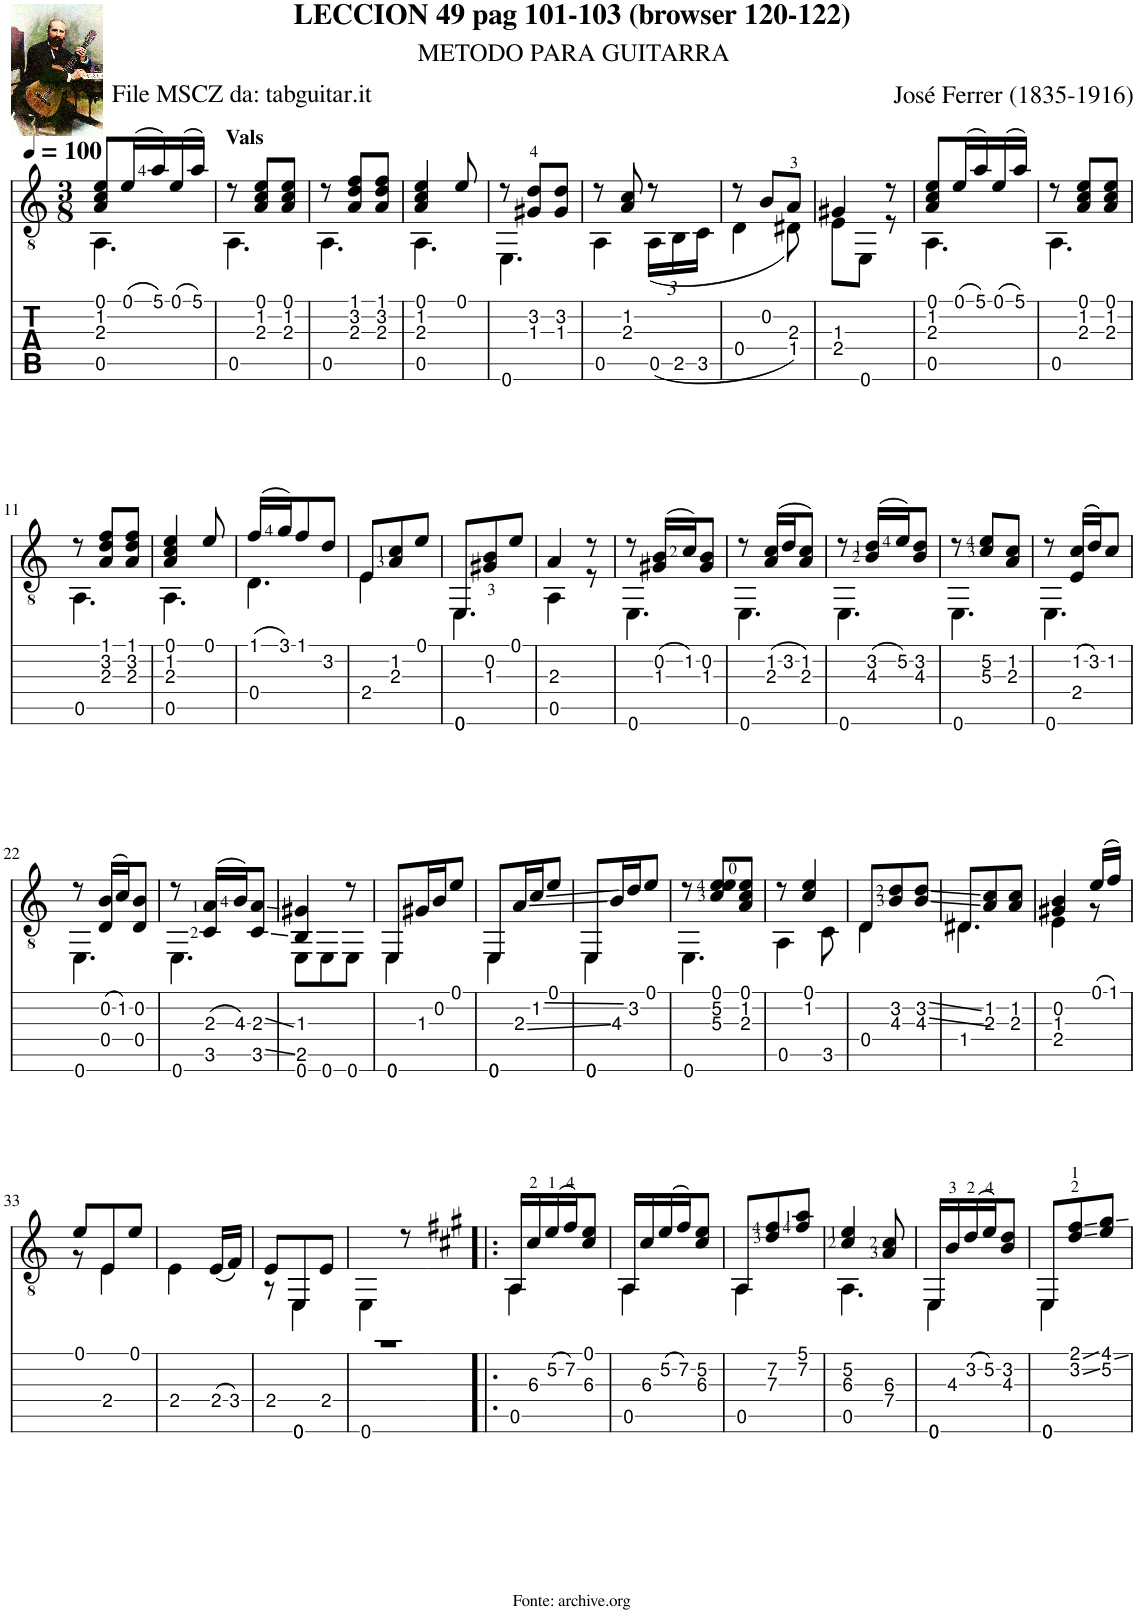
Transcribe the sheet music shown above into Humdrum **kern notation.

**kern	**kern
*part1	*part1
*staff2	*staff1
*I"Guitar	*
*I'Guit.	*
*stria6	*
*	*clefGv2
*k[]	*k[]
*M3/8	*M3/8
*MM100	*MM100
=1	=1
*^	*^
8A\ 8c\ 8e\L	4.AA	8A/ 8c/ 8e/L	4.AA\
16eL	.	(16e/L	.
16a	.	16a/)	.
16e	.	(16e/	.
16aJJ	.	16a/JJ)	.
=2	=2	=2	=2
!	!	!LO:TX:a:B:t=Vals	!
8r	4.AA	8r	4.AA\
8A\ 8c\ 8e\L	.	8A/ 8c/ 8e/L	.
8A\ 8c\ 8e\J	.	8A/ 8c/ 8e/J	.
=3	=3	=3	=3
8r	4.AA	8r	4.AA\
8A\ 8d\ 8f\L	.	8A/ 8d/ 8f/L	.
8A\ 8d\ 8f\J	.	8A/ 8d/ 8f/J	.
=4	=4	=4	=4
4A 4c 4e	4.AA	4A/ 4c/ 4e/	4.AA\
8e	.	8e/	.
=5	=5	=5	=5
8r	4.EE	8r	4.EE\
8G#\ 8d\L	.	8G#X/ 8d/L	.
8G#\ 8d\J	.	8G#/ 8d/J	.
=6	=6	=6	=6
8r	4AA	8r	4AA\
8A 8c	.	8A/ 8c/	.
*	*Xbrackettup	*	*Xbrackettup
8r	24AALL	8r	(24AA\LL
.	24BB	.	24BB\
.	24CJJ	.	24C\JJ
=7	=7	=7	=7
8r	4D	8r	4D\
8BL	.	8B/L	.
8AJ	8D#	8A/J	8D#X\)
=8	=8	=8	=8
4G#	8EL	4G#X/	8E\L
.	8EEJ	.	8EE\J
8r	8r	8r	8r
=9	=9	=9	=9
8A\ 8c\ 8e\L	4.AA	8A/ 8c/ 8e/L	4.AA\
16eL	.	(16e/L	.
16a	.	16a/)	.
16e	.	(16e/	.
16aJJ	.	16a/JJ)	.
=10	=10	=10	=10
8r	4.AA	8r	4.AA\
8A\ 8c\ 8e\L	.	8A/ 8c/ 8e/L	.
8A\ 8c\ 8e\J	.	8A/ 8c/ 8e/J	.
!!LO:LB:g=z	!!
=11	=11	=11	=11
8r	4.AA	8r	4.AA\
8A\ 8d\ 8f\L	.	8A/ 8d/ 8f/L	.
8A\ 8d\ 8f\J	.	8A/ 8d/ 8f/J	.
=12	=12	=12	=12
4A 4c 4e	4.AA	4A/ 4c/ 4e/	4.AA\
8e	.	8e/	.
=13	=13	=13	=13
16fLL	4.D	(16f/LL	4.D\
16gJ	.	16g/J)	.
8f	.	8f/	.
8dJ	.	8d/J	.
=14	=14	=14	=14
8EL	4.E	8E/L	4.E\
8A\ 8c\	.	8A/ 8c/	.
8eJ	.	8e/J	.
=15	=15	=15	=15
8EEL	4.EE	8EE/L	4.EE\
8G#\ 8B\	.	8G#X/ 8B/	.
8eJ	.	8e/J	.
=16	=16	=16	=16
4A	4AA	4A/	4AA\
8r	8r	8r	8r
=17	=17	=17	=17
8r	4.EE	8r	4.EE\
16G#\ 16B\LL	.	(16G#X/ 16B/LL	.
16cJ	.	16c/J)	.
8G#\ 8B\J	.	8G#/ 8B/J	.
=18	=18	=18	=18
8r	4.EE	8r	4.EE\
16A\ 16c\LL	.	(16A/ 16c/LL	.
16dJ	.	16d/J	.
8A\ 8c\J	.	8A/ 8c/J)	.
=19	=19	=19	=19
8r	4.EE	8r	4.EE\
16B\ 16d\LL	.	(16B/ 16d/LL	.
16eJ	.	16e/J)	.
8B\ 8d\J	.	8B/ 8d/J	.
=20	=20	=20	=20
8r	4.EE	8r	4.EE\
8c\ 8e\L	.	8c/ 8e/L	.
8A\ 8c\J	.	8A/ 8c/J	.
=21	=21	=21	=21
8r	4.EE	8r	4.EE\
16E\ 16c\LL	.	(16E/ 16c/LL	.
16dJ	.	16d/J)	.
8cJ	.	8c/J	.
!!LO:LB:g=z	!!
=22	=22	=22	=22
8r	4.EE	8r	4.EE\
16D\ 16B\LL	.	(16D/ 16B/LL	.
16cJ	.	16c/J)	.
8D\ 8B\J	.	8D/ 8B/J	.
=23	=23	=23	=23
8r	4.EE	8r	4.EE\
16C\ 16A\LL	.	(16C/ 16A/LL	.
16BJ	.	16B/J)	.
8C\ 8A\J	.	8C/ 8A/J	.
=24	=24	=24	=24
4BB 4G#	8EEL	4BB/ 4G#X/	8EE\L
.	8EE	.	8EE\
8r	8EEJ	8r	8EE\J
=25	=25	=25	=25
8EEL	4.EE	8EE/L	4.EE\
16G#L	.	16G#X/L	.
16BJ	.	16B/J	.
8eJ	.	8e/J	.
=26	=26	=26	=26
8EEL	4.EE	8EE/L	4.EE\
16AL	.	16A/L	.
16cJ	.	16c/J	.
8eJ	.	8e/J	.
=27	=27	=27	=27
8EEL	4.EE	8EE/L	4.EE\
16BL	.	16B/L	.
16dJ	.	16d/J	.
8eJ	.	8e/J	.
=28	=28	=28	=28
8r	4.EE	8r	4.EE\
8c\ 8e\ 8e\L	.	8c/ 8e/ 8e/L	.
8A\ 8c\ 8e\J	.	8A/ 8c/ 8e/J	.
=29	=29	=29	=29
8r	4AA	8r	4AA\
4c 4e	.	4c/ 4e/	.
.	8C	.	8C\
=30	=30	=30	=30
8DL	4.D	8D/L	4.D\
8B\ 8d\	.	8B/ 8d/	.
8B\ 8d\J	.	8B/ 8d/J	.
=31	=31	=31	=31
8D#L	4.D#	8D#X/L	4.D#\
8A\ 8c\	.	8A/ 8c/	.
8A\ 8c\J	.	8A/ 8c/J	.
=32	=32	=32	=32
4G# 4B	4E	4G#X/ 4B/	4E\
16eLL	8r	(16e/LL	8r
16fJJ	.	16f/JJ)	.
!!LO:LB:g=z	!!
=33	=33	=33	=33
8eL	8r	8e/L	8r
8E	4E	8E/	4E\
8eJ	.	8e/J	.
*v	*v	*	*
*	*v	*v
=34	=34
4E	4E\
16ELL	(16E/LL
16FJJ	16F/JJ)
=35	=35
*^	*^
8EL	8r	8E/L	8r
8EE	4EE	8EE/	4EE\
8EJ	.	8E/J	.
=36	=36	=36	=36
4EE	4.r	4EE\	4.r
8r	.	8r	.
=37!|:	=37!|:	=37!|:	=37!|:
*k[f#c#g#]	*	*k[f#c#g#]	*
16AALL	4.AA	16AA/LL	4.AA\
16c#	.	16c#/	.
16e	.	(16e/	.
16f#J	.	16f#/J)	.
8c#\ 8e\J	.	8c#/ 8e/J	.
=38	=38	=38	=38
16AALL	4.AA	16AA/LL	4.AA\
16c#	.	16c#/	.
16e	.	(16e/	.
16f#J	.	16f#/J)	.
8c#\ 8e\J	.	8c#/ 8e/J	.
=39	=39	=39	=39
8AAL	4.AA	8AA/L	4.AA\
8d\ 8f#\	.	8d/ 8f#/	.
8f#\ 8a\J	.	8f#/ 8a/J	.
=40	=40	=40	=40
4c# 4e	4.AA	4c#/ 4e/	4.AA\
8A 8c#	.	8A/ 8c#/	.
=41	=41	=41	=41
16EELL	4.EE	16EE/LL	4.EE\
16B	.	16B/	.
16d	.	(16d/	.
16eJ	.	16e/J)	.
8B\ 8d\J	.	8B/ 8d/J	.
=42	=42	=42	=42
8EEL	4.EE	8EE/L	4.EE\
8d\ 8f#\	.	8d/ 8f#/	.
8e\ 8g#\J	.	8e/ 8g#/J	.
*v	*v	*	*
*	*v	*v
=	=
*-	*-
